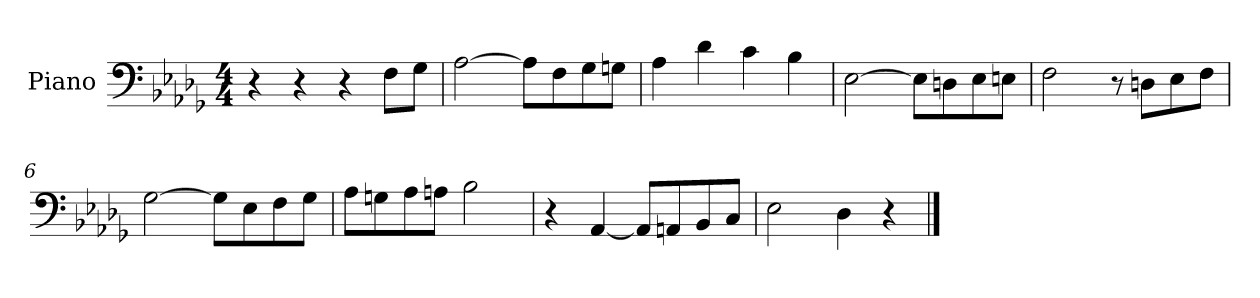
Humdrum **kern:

**kern
*part1
*staff1
*I"Piano
*I'Pno
*clefF4
*k[b-e-a-d-g-]
*D-:
*M4/4
=1
4r
4r
4r
8F\L
8G-\J
=2
[2A-\
8A-\L]
8F\
8G-\
8Gn\J
=3
4A-\
4d-\
4c\
4B-\
=4
[2E-\
8E-\L]
8Dn\
8E-\
8En\J
=5
2F\
8r
8Dn\L
8E-\
8F\J
=6
[2G-\
8G-\L]
8E-\
8F\
8G-\J
=7
8A-\L
8Gn\
8A-\
8An\J
2B-\
=8
4r
[4AA-/
8AA-/L]
8AAn/
8BB-/
8C/J
=9
2E-\
4D-\
4r
==
*-
